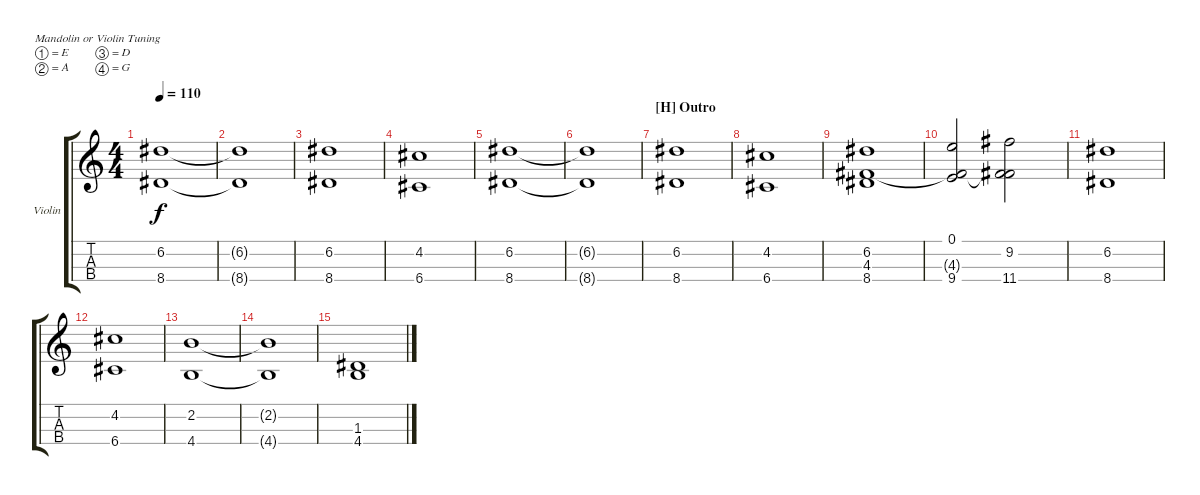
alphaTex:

\bracketExtendMode groupsimilarinstruments
\firstSystemTrackNameOrientation horizontal
\otherSystemsTrackNameOrientation horizontal
\track ("Violin" "Violin") {instrument violin}
\staff {score tabs}
\tuning (E5 A4 D4 G3)
\ts (4 4)
\tempo 110
\clef g2
\scale
0.333333
\ks c
(6.2 8.4).1{dy f} |
\scale
0.333333 (6.2{t} 8.4{t}).1 |
\scale
0.333333 (6.2 8.4).1 |
\scale
0.333333 (4.2 6.4).1 |
\scale
0.333333 (6.2 8.4).1 |
\scale
0.333333 (6.2{t} 8.4{t}).1 |
\section ("H" "Outro")
\scale
0.333333 (6.2 8.4).1 |
\scale
0.333333 (4.2 6.4).1 |
\scale
0.333333 (6.2 4.3 8.4).1 |
\scale
0.333333 (0.1 4.3{t} 9.4).2 (9.2 4.3{t} 11.4).2 |
\scale
0.333333 (6.2 8.4).1 |
\scale
0.333333 (4.2 6.4).1 |
\scale
0.333333 (2.2 4.4).1 |
\scale
0.333333 (2.2{t} 4.4{t}).1 |
\scale
0.333333 (1.3 4.4).1
